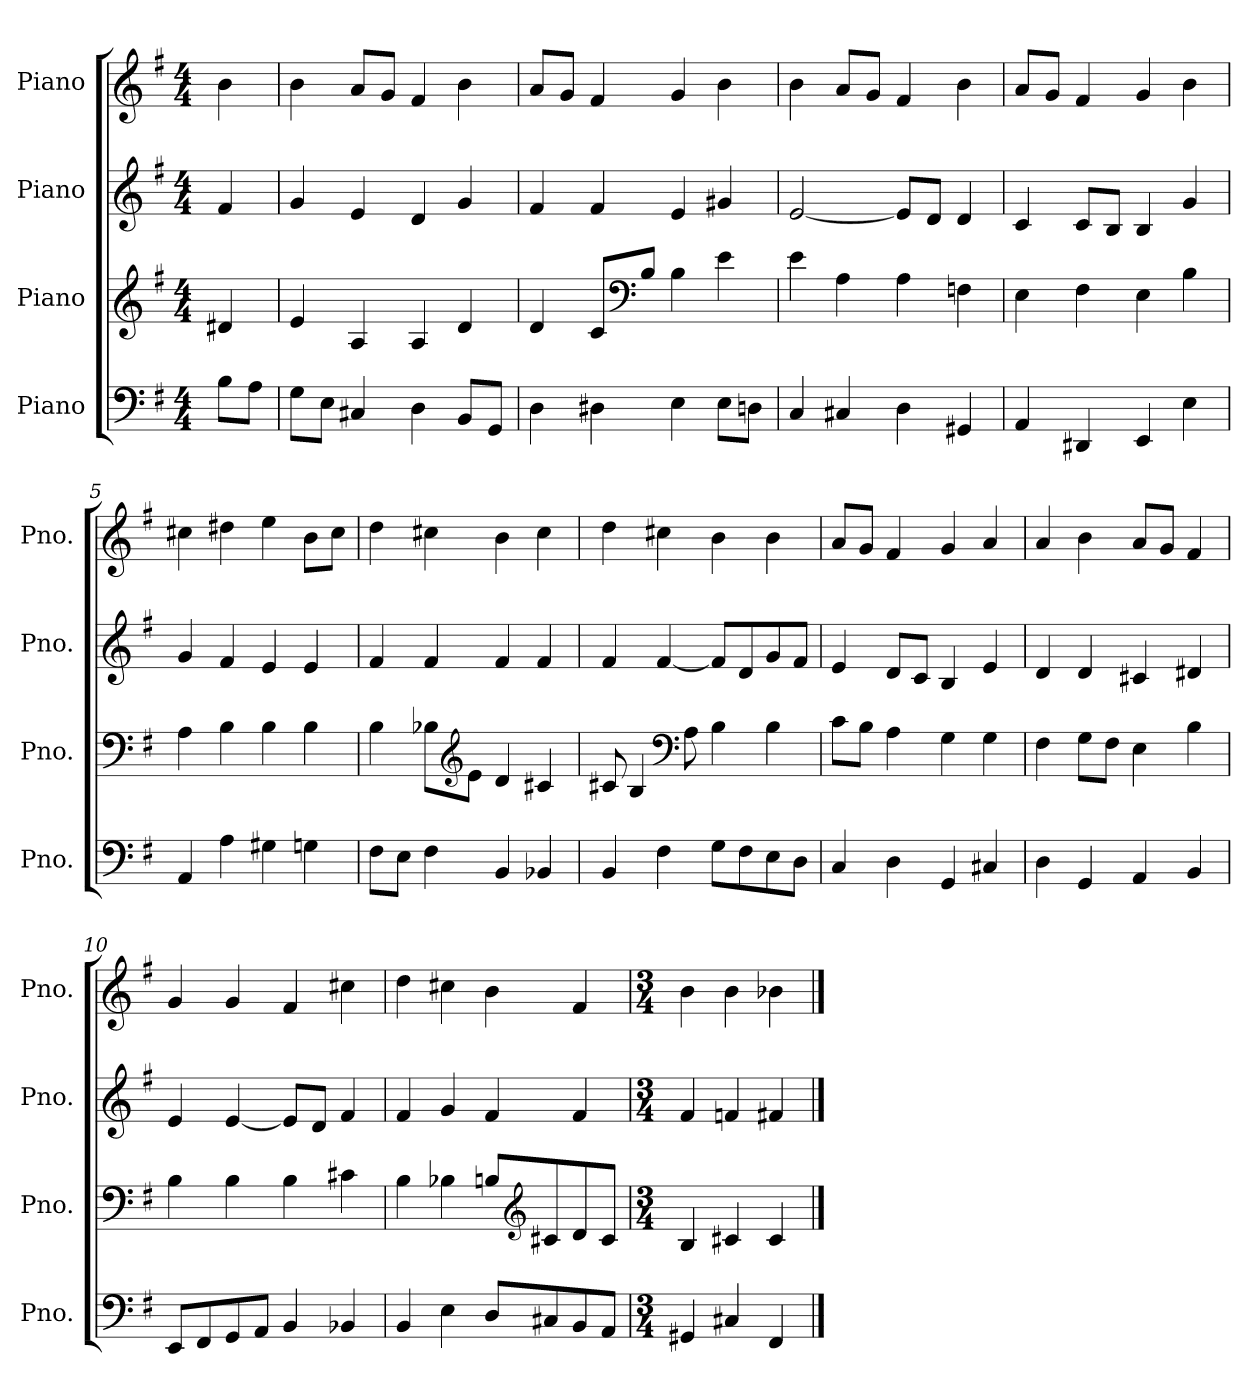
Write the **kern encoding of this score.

**kern	**kern	**kern	**kern
*part4	*part3	*part2	*part1
*staff4	*staff3	*staff2	*staff1
*I"Piano	*I"Piano	*I"Piano	*I"Piano
*I'Pno.	*I'Pno.	*I'Pno.	*I'Pno.
*clefF4	*clefG2	*clefG2	*clefG2
*k[f#]	*k[f#]	*k[f#]	*k[f#]
*M4/4	*M4/4	*M4/4	*M4/4
*MM120	*MM120	*MM120	*MM120
=	=	=	=
8B\L	4d#X/	4f#/	4b\
8A\J	.	.	.
=1	=1	=1	=1
8G\L	4e/	4g/	4b\
8E\J	.	.	.
4C#X/	4A/	4e/	8a/L
.	.	.	8g/J
4D\	4A/	4d/	4f#/
8BB/L	4d/	4g/	4b\
8GG/J	.	.	.
=2	=2	=2	=2
4D\	4d/	4f#/	8a/L
.	.	.	8g/J
4D#X\	8c/L	4f#/	4f#/
*	*clefF4	*	*
.	8B/J	.	.
4E\	4B\	4e/	4g/
8E\L	4e\	4g#X/	4b\
8Dn\J	.	.	.
=3	=3	=3	=3
4C/	4e\	[2e/	4b\
4C#X/	4A\	.	8a/L
.	.	.	8g/J
4D\	4A\	8e/L]	4f#/
.	.	8d/J	.
4GG#X/	4Fn\	4d/	4b\
=4	=4	=4	=4
4AA/	4E\	4c/	8a/L
.	.	.	8g/J
4DD#X/	4F#\	8c/L	4f#/
.	.	8B/J	.
4EE/	4E\	4B/	4g/
4E\	4B\	4g/	4b\
!!LO:LB:g=z
=5	=5	=5	=5
4AA/	4A\	4g/	4cc#X\
4A\	4B\	4f#/	4dd#X\
4G#X\	4B\	4e/	4ee\
4Gn\	4B\	4e/	8b\L
.	.	.	8cc#\J
=6	=6	=6	=6
8F#\L	4B\	4f#/	4dd\
8E\J	.	.	.
4F#\	8B-X\L	4f#/	4cc#X\
*	*clefG2	*	*
.	8e\J	.	.
4BB/	4d/	4f#/	4b\
4BB-X/	4c#X/	4f#/	4cc#\
=7	=7	=7	=7
4BB/	8c#X/	4f#/	4dd\
.	4B/	.	.
4F#\	.	[4f#/	4cc#X\
*	*clefF4	*	*
.	8A\	.	.
8G\L	4B\	8f#/L]	4b\
8F#\	.	8d/	.
8E\	4B\	8g/	4b\
8D\J	.	8f#/J	.
=8	=8	=8	=8
4C/	8c\L	4e/	8a/L
.	8B\J	.	8g/J
4D\	4A\	8d/L	4f#/
.	.	8c/J	.
4GG/	4G\	4B/	4g/
4C#X/	4G\	4e/	4a/
=9	=9	=9	=9
4D\	4F#\	4d/	4a/
4GG/	8G\L	4d/	4b\
.	8F#\J	.	.
4AA/	4E\	4c#X/	8a/L
.	.	.	8g/J
4BB/	4B\	4d#X/	4f#/
!!LO:LB:g=z
=10	=10	=10	=10
8EE/L	4B\	4e/	4g/
8FF#/	.	.	.
8GG/	4B\	[4e/	4g/
8AA/J	.	.	.
4BB/	4B\	8e/L]	4f#/
.	.	8d/J	.
4BB-X/	4c#X\	4f#/	4cc#X\
=11	=11	=11	=11
4BB/	4B\	4f#/	4dd\
4E\	4B-X\	4g/	4cc#X\
8D/L	8Bn/L	4f#/	4b\
*	*clefG2	*	*
8C#X/	8c#X/	.	.
8BB/	8d/	4f#/	4f#/
8AA/J	8c#/J	.	.
=12	=12	=12	=12
*M3/4	*M3/4	*M3/4	*M3/4
4GG#X/	4B/	4f#/	4b\
4C#X/	4c#X/	4fn/	4b\
4FF#/	4c#/	4f#X/	4b-X\
==	==	==	==
*-	*-	*-	*-
